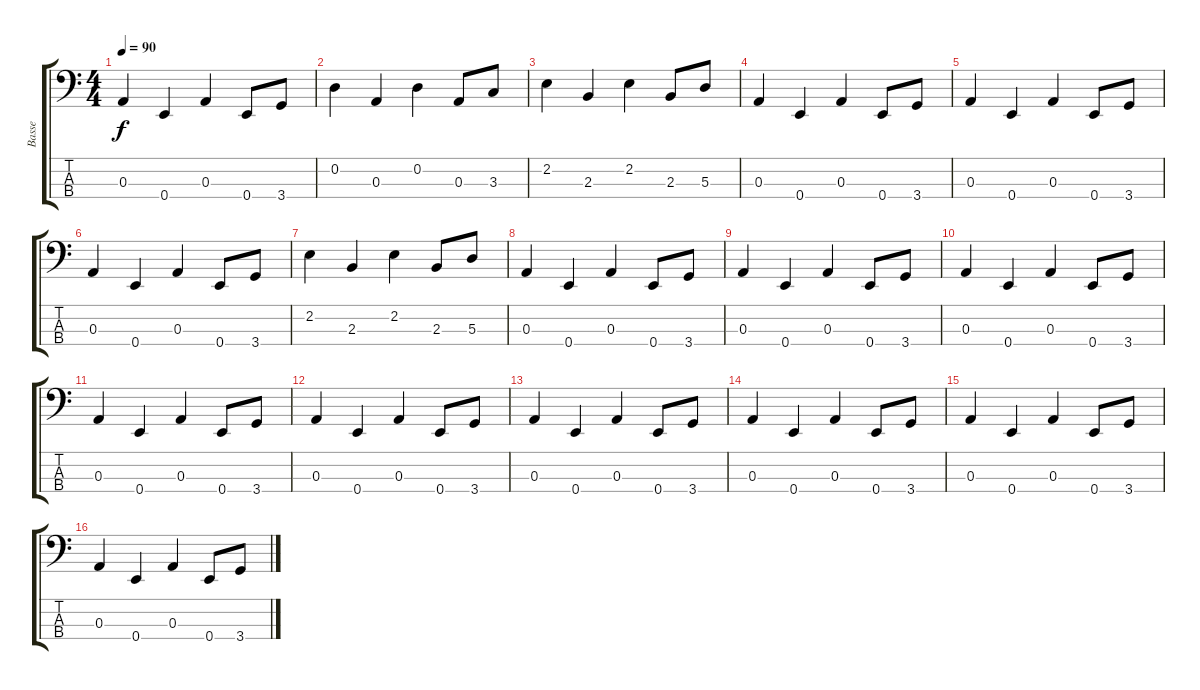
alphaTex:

\track ("Basse" "Basse") {instrument electricbasspick}
\staff {score tabs}
\tuning (G2 D2 A1 E1) {hide}
\ts (4 4)
\tempo 90
\clef f4
\ks c
0.3.4{dy f} 0.4.4 0.3.4 0.4.8 3.4.8 |
0.2.4 0.3.4 0.2.4 0.3.8 3.3.8 |
2.2.4 2.3.4 2.2.4 2.3.8 5.3.8 |
0.3.4 0.4.4 0.3.4 0.4.8 3.4.8 |
0.3.4 0.4.4 0.3.4 0.4.8 3.4.8 |
0.3.4 0.4.4 0.3.4 0.4.8 3.4.8 |
2.2.4 2.3.4 2.2.4 2.3.8 5.3.8 |
0.3.4 0.4.4 0.3.4 0.4.8 3.4.8 |
0.3.4 0.4.4 0.3.4 0.4.8 3.4.8 |
0.3.4 0.4.4 0.3.4 0.4.8 3.4.8 |
0.3.4 0.4.4 0.3.4 0.4.8 3.4.8 |
0.3.4 0.4.4 0.3.4 0.4.8 3.4.8 |
0.3.4 0.4.4 0.3.4 0.4.8 3.4.8 |
0.3.4 0.4.4 0.3.4 0.4.8 3.4.8 |
0.3.4 0.4.4 0.3.4 0.4.8 3.4.8 |
0.3.4 0.4.4 0.3.4 0.4.8 3.4.8
